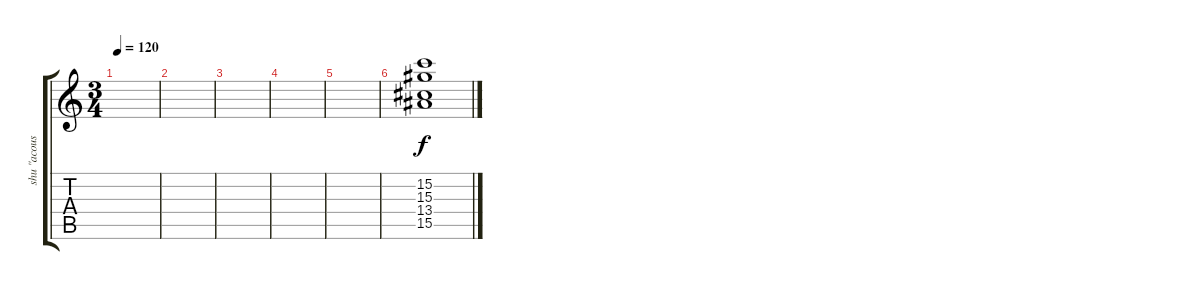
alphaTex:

\track ("shu \"acoustic\"" "shu \"acous") {instrument acousticguitarsteel}
\staff {score tabs}
\tuning (D4 A3 F3 C3 G2 C2) {hide}
\ts (3 4)
\tempo 120
\clef g2
\ks c
|
|
|
|
|
(15.2 15.3 13.4 15.5).1
